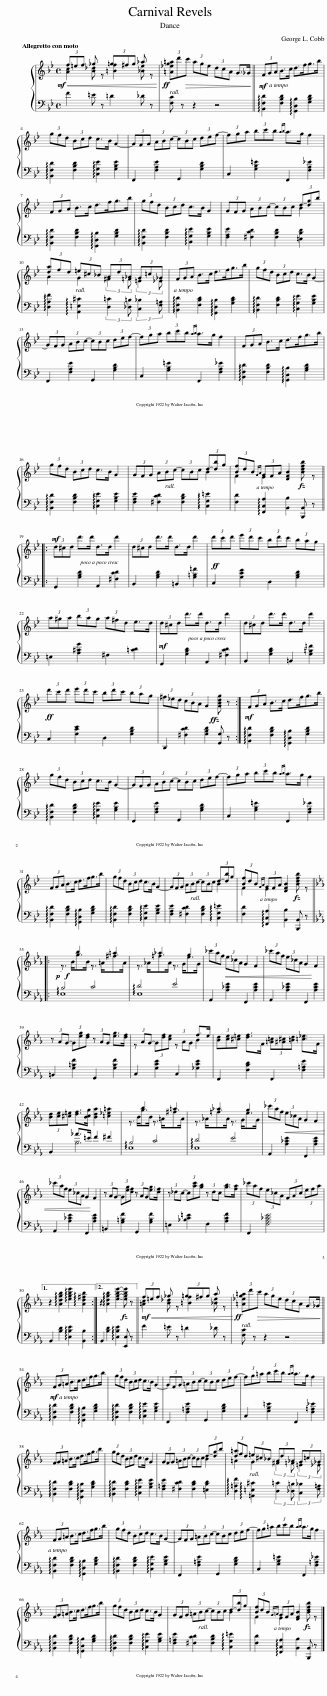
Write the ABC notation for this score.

X:1
%%score { ( 1 2 ) | ( 3 4 ) }
L:1/8
Q:1/4=170
M:4/4
I:linebreak $
K:Bb
V:1 treble
V:2 treble
V:3 bass
V:4 bass
V:1
!mf!!<(! (3f=ef _g z (3=g^fg _a z!<)! |!ff! (3[=A_eg=a]d'!>(!c' (3age (3dcA G>_G!>)! ||!mf! (3FGA B>c d>fg>b |$ (3gfd (3Bcd c>B G2- | (3GFG (3ABc- (3cBc (3def- | %5
 (3fga (3bc'b{ab} a>g f2 |$ (3FGA B>c d>fg>b | (3gfd (3Bcd c>B G2 | (3GFG (3ABc- (3cBc (3d-[dg]b |$ (3[da]fd (3=e^c_B (3Ad_A (3G=c_G | %10
 (3FGA B>c d>fg>b | (3gfd (3Bcd c>B G2- |$ (3GFG (3ABc- (3cBc (3def- | (3fga (3bc'b{ab} a>g f2 | (3FGA B>c d>fg>b |$ %15
 (3gfd (3Bcd c>B G2 | (3GFG (3ABc- (3cBc (3d-[db]g | (3[Bf]dB{GA} (3GFA [DFB]2 [Bdfb] z |:$!mf! (3d^cd d'>d' d>d d'2 | (3d^cd d'>d' d>d d'2 | %20
!ff! (3d'c'd' (3e'd'c' (3bd'c' (3bag |$ (3a^ga (3bag (3a^fd e>d |!mf! (3d^cd d'>d' d>d d'2 | (3d^cd d'>d' d>d d'2 |$!ff! (3d'c'd' (3e'd'c' (3bd'c' (3bag | %25
 (3^f_ed (3cBA G2 [GBdg] z :|!mf! (3FGA B>c d>fg>b |$ (3gfd (3Bcd c>B G2- | (3GFG (3ABc- (3cBc (3def- | (3fga (3bc'b{ab} a>g f2 |$ %30
 (3FGA B>c d>fg>b | (3gfd (3Bcd c>B G2- | (3GFG (3ABc- (3cBc (3d-[db]g | (3[Bf]dB{GA} (3GFA [DFB]2 [Bdfb] z |:$[K:Eb]!p!!f! z3/2 B<gB/ z3/2 =A<^fA/ | %35
 z3/2 _A<=fA/ z3/2 G<eG/ | (3_c'af!<(! (3e_cA G2 F2 | (3_c'af (3e_cA G2!<)! F2 |$ (3z AG- (3G[eg][df] (3z AG [eg]>[df] | (3z AG- (3G[df][ce] (3z AG f>e | %40
 (3[Bd][ce][^c=e] [df]>F (3[=A=c][^A^c][=Bd] [=c_e]>F |$ (3[Bd][ce][^c=e] [df]>[Bcg] [Bda]2 [=c_e=a]2 | z3/2 B<gB/ z3/2 =A<^fA/ | z3/2 _A<=fA/ z3/2 G<eG/ | (3_c'af!<(! (3e_cA G2 F2 |$ %45
 (3_c'af (3e_cA G2!<)! F2 | (3z AG- (3G[eg][df] (3z AG [eg]>[df] | (3z _dc- (3c[ac'][gb] (3z dc [gb]>[fa] | (3_c'af (3e_cA (3FAc (3efa |1$ z2 !arpeggio![Adgb]2 !arpeggio![egbe']2 !arpeggio![Ad^fb]2 :|2 %50
 z2 !arpeggio![Adgb]2 [egbe']2- [egbe'] z ||!mf!!<(! (3f=ef _g z (3=g^fg a z!<)! |!ff! (3[=A_eg=a]d'!>(!c' (3age (3dcA G>_G!>)! ||$!mf! (3FG=A B>c d>fg>b | (3gfd (3Bcd c>B G2- | %55
 (3GFG (3=ABc- (3cBc (3def- | (3fg=a (3bc'b{ab} a>g f2 |$ (3FG=A B>c d>fg>b | (3gfd (3Bcd c>B G2 | (3GFG (3=ABc- (3cBc (3d-[dg]b | %60
 (3[d=a]fd (3=e^c_B (3=Ad_A (3G=c_G |$ (3FG=A B>c d>fg>b | (3gfd (3Bcd c>B G2- | (3GFG (3=ABc- (3cBc (3def- | (3fg=a (3bc'b{ab} a>g f2 |$ %65
 (3FG=A B>c d>fg>b | (3gfd (3Bcd c>B G2 | (3GFG (3=ABc- (3cBc (3d-[db]g | (3[Bf]dB{G=A} (3GFA [DFB]2 [Bdfb] z |] %69
V:2
 [Ac]2 [B_d] x [=Bf]2 [_B=e] x | x8 || x8 |$ x8 | x8 | %5
 x8 |$ x8 | x8 | x6 B2 |$ A2 G2 (3:2:2^F2 =F (3:2:2=E2 _E | %10
 x8 | x8 |$ x8 | x8 | x8 |$ %15
 x8 | x6 B2 | F2 E2 x4 |:$ x8 | x8 | %20
 x8 |$ x8 | x8 | x8 |$ x8 | %25
 x8 :| x8 |$ x8 | x8 | x8 |$ %30
 x8 | x8 | x6 B2 | F2 E2 x4 |:$[K:Eb] x2 b2 x2 =a2 | %35
 x2 _a2 x2 g2 | x8 | x8 |$ x8 | x6 B2 | %40
 x8 |$ x8 | x2 b2 x2 =a2 | x2 _a2 x2 g2 | x8 |$ %45
 x8 | x8 | x8 | x8 |1$ x8 :|2 %50
 x8 || [=Ac]2 [B_d] x [=Bf]2 [_B=e] x | x8 ||$ x8 | x8 | %55
 x8 | x8 |$ x8 | x8 | x6 B2 | %60
 =A2 G2 (3:2:2^F2 =F (3:2:2=E2 _E |$ x8 | x8 | x8 | x8 |$ %65
 x8 | x8 | x6 B2 | F2 E2 x4 |] %69
V:3
 F2 =E z =D2 _D z | [F,C] z z2 z4 || !arpeggio![B,,F,D]2 [F,B,D]2 !arpeggio![G,,D,B,]2 [G,B,D]2 |$ !arpeggio![B,,F,D]2 [F,B,D]2 !arpeggio![C,G,E]2 [G,B,E]2 | F,,2 [F,A,E]2 G,,2 [G,B,D]2 | %5
 C,2 [G,B,=E]2 F,,2 [F,A,_E]2 |$ !arpeggio![B,,F,D]2 [F,B,D]2 !arpeggio![G,,D,B,]2 [G,B,D]2 | !arpeggio![B,,F,D]2 [F,B,D]2 !arpeggio![C,G,E]2 [G,B,E]2 | [F,A,E]2 [^F,CD]2 [F,B,D]2 [=E,B,D]2 |$ !arpeggio![D,A,F]2 !arpeggio![A,,=E,^C]2 (3:2:2[D,=C]2 [_D,=B,] (3:2:2[C,_B,]2 [F,=A,] | %10
 !arpeggio![B,,F,D]2 [F,B,D]2 !arpeggio![G,,D,B,]2 [G,B,D]2 | !arpeggio![B,,F,D]2 [F,B,D]2 !arpeggio![C,G,E]2 [G,B,E]2 |$ F,,2 [F,A,E]2 G,,2 [G,B,D]2 | C,2 [G,B,=E]2 F,,2 [F,A,_E]2 | !arpeggio![B,,F,D]2 [F,B,D]2 !arpeggio![G,,D,B,]2 [G,B,D]2 |$ %15
 !arpeggio![B,,F,D]2 [F,B,D]2 !arpeggio![C,G,E]2 [G,B,E]2 | [F,A,E]2 [^F,CD]2 [F,B,D]2 !arpeggio![C,G,=E]2 | [F,D]2 !arpeggio![F,,C,A,]2 [B,,B,]2 [B,,,B,,] z |:$ G,,2 [G,B,D]2 A,,2 [^F,CD]2 | B,,2 [G,B,D]2 =B,,2 [G,=B,=F]2 | %20
 C,2 [G,CE]2 D,2 [G,B,D]2 |$ =E,2 [A,^CG]2 ^F,2 [=CD]2 | G,,2 [G,B,D]2 A,,2 [^F,CD]2 | B,,2 [G,B,D]2 =B,,2 [G,=B,=F]2 |$ C,2 [G,CE]2 D,2 [G,B,D]2 | %25
 D,,2 [^F,CD]2 [G,B,D]2 [G,,G,] z :| !arpeggio![B,,F,D]2 [F,B,D]2 !arpeggio![G,,D,B,]2 [G,B,D]2 |$ !arpeggio![B,,F,D]2 [F,B,D]2 !arpeggio![C,G,E]2 [G,B,E]2 | F,,2 [F,A,E]2 G,,2 [G,B,D]2 | C,2 [G,B,=E]2 F,,2 [F,A,_E]2 |$ %30
 !arpeggio![B,,F,D]2 [F,B,D]2 !arpeggio![G,,D,B,]2 [G,B,D]2 | !arpeggio![B,,F,D]2 [F,B,D]2 !arpeggio![C,G,E]2 [G,B,E]2 | [F,A,E]2 [^F,CD]2 [F,B,D]2 !arpeggio![C,G,=E]2 | [F,D]2 !arpeggio![F,,C,A,]2 [B,,B,]2 [B,,,B,,] z |:$[K:Eb] !arpeggio!B,4 C4 | %35
 !arpeggio!D4 E4 | A,,2 [A,_CE]2 F,,2 [A,CE]2 | A,,2 [A,_CE]2 F,,2 [A,CE]2 |$ =B,,2 [G,=B,F]2 G,,2 [G,B,F]2 | C,2 [G,CE]2 C,2 [_G,CE]2 | %40
 F,,2 [F,B,D]2 F,,2 [F,=A,E]2 |$ B,,2 B,6 | !arpeggio!B,4 C4 | !arpeggio!D4 E4 | A,,2 [A,_CE]2 F,,2 [A,CE]2 |$ %45
 A,,2 [A,_CE]2 F,,2 [A,CE]2 | =B,,2 [G,=B,F]2 G,,2 [G,B,F]2 | =E,2 [_B,C=E]2 F,2 [A,CF]2 | F,,2 [F,A,_CE]6 |1$ B,,2 [B,D]2 !arpeggio![E,B,E]2 [B,,B,]2 :|2 %50
 B,,2 [B,D]2 !arpeggio![E,B,E]2 [E,,E,] z || F2 =E z =D2 _D z | [F,C] z z2 z4 ||$ !arpeggio![B,,F,D]2 [F,B,D]2 !arpeggio![G,,D,B,]2 [G,B,D]2 | !arpeggio![B,,F,D]2 [F,B,D]2 !arpeggio![C,G,E]2 [G,B,E]2 | %55
 F,,2 [F,=A,E]2 G,,2 [G,B,D]2 | C,2 [G,B,=E]2 F,,2 [F,=A,_E]2 |$ !arpeggio![B,,F,D]2 [F,B,D]2 !arpeggio![G,,D,B,]2 [G,B,D]2 | !arpeggio![B,,F,D]2 [F,B,D]2 !arpeggio![C,G,E]2 [G,B,E]2 | [F,=A,E]2 [^F,CD]2 [F,B,D]2 [=E,B,D]2 | %60
 !arpeggio![D,=A,F]2 !arpeggio![=A,,=E,^C]2 (3:2:2[D,=C]2 [_D,=B,] (3:2:2[C,_B,]2 [F,=A,] |$ !arpeggio![B,,F,D]2 [F,B,D]2 !arpeggio![G,,D,B,]2 [G,B,D]2 | !arpeggio![B,,F,D]2 [F,B,D]2 !arpeggio![C,G,E]2 [G,B,E]2 | F,,2 [F,=A,E]2 G,,2 [G,B,D]2 | C,2 [G,B,=E]2 F,,2 [F,=A,_E]2 |$ %65
 !arpeggio![B,,F,D]2 [F,B,D]2 !arpeggio![G,,D,B,]2 [G,B,D]2 | !arpeggio![B,,F,D]2 [F,B,D]2 !arpeggio![C,G,E]2 [G,B,E]2 | [F,=A,E]2 [^F,CD]2 [F,B,D]2 !arpeggio![C,G,=E]2 | [F,D]2 !arpeggio![F,,C,A,]2 [B,,B,]2 [B,,,B,,] z |] %69
V:4
 x8 | x8 || x8 |$ x8 | x8 | %5
 x8 |$ x8 | x8 | x8 |$ x8 | %10
 x8 | x8 |$ x8 | x8 | x8 |$ %15
 x8 | x8 | x8 |:$ x8 | x8 | %20
 x8 |$ x8 | x8 | x8 |$ x8 | %25
 x8 :| x8 |$ x8 | x8 | x8 |$ %30
 x8 | x8 | x8 | x8 |:$[K:Eb] !arpeggio!E,8 | %35
 !arpeggio!E,8 | x8 | x8 |$ x8 | x8 | %40
 x8 |$ x2 _A>=E F2 ^F2 | !arpeggio!E,8 | !arpeggio!E,8 | x8 |$ %45
 x8 | x8 | x8 | x8 |1$ x8 :|2 %50
 x8 || x8 | x8 ||$ x8 | x8 | %55
 x8 | x8 |$ x8 | x8 | x8 | %60
 x8 |$ x8 | x8 | x8 | x8 |$ %65
 x8 | x8 | x8 | x8 |] %69
